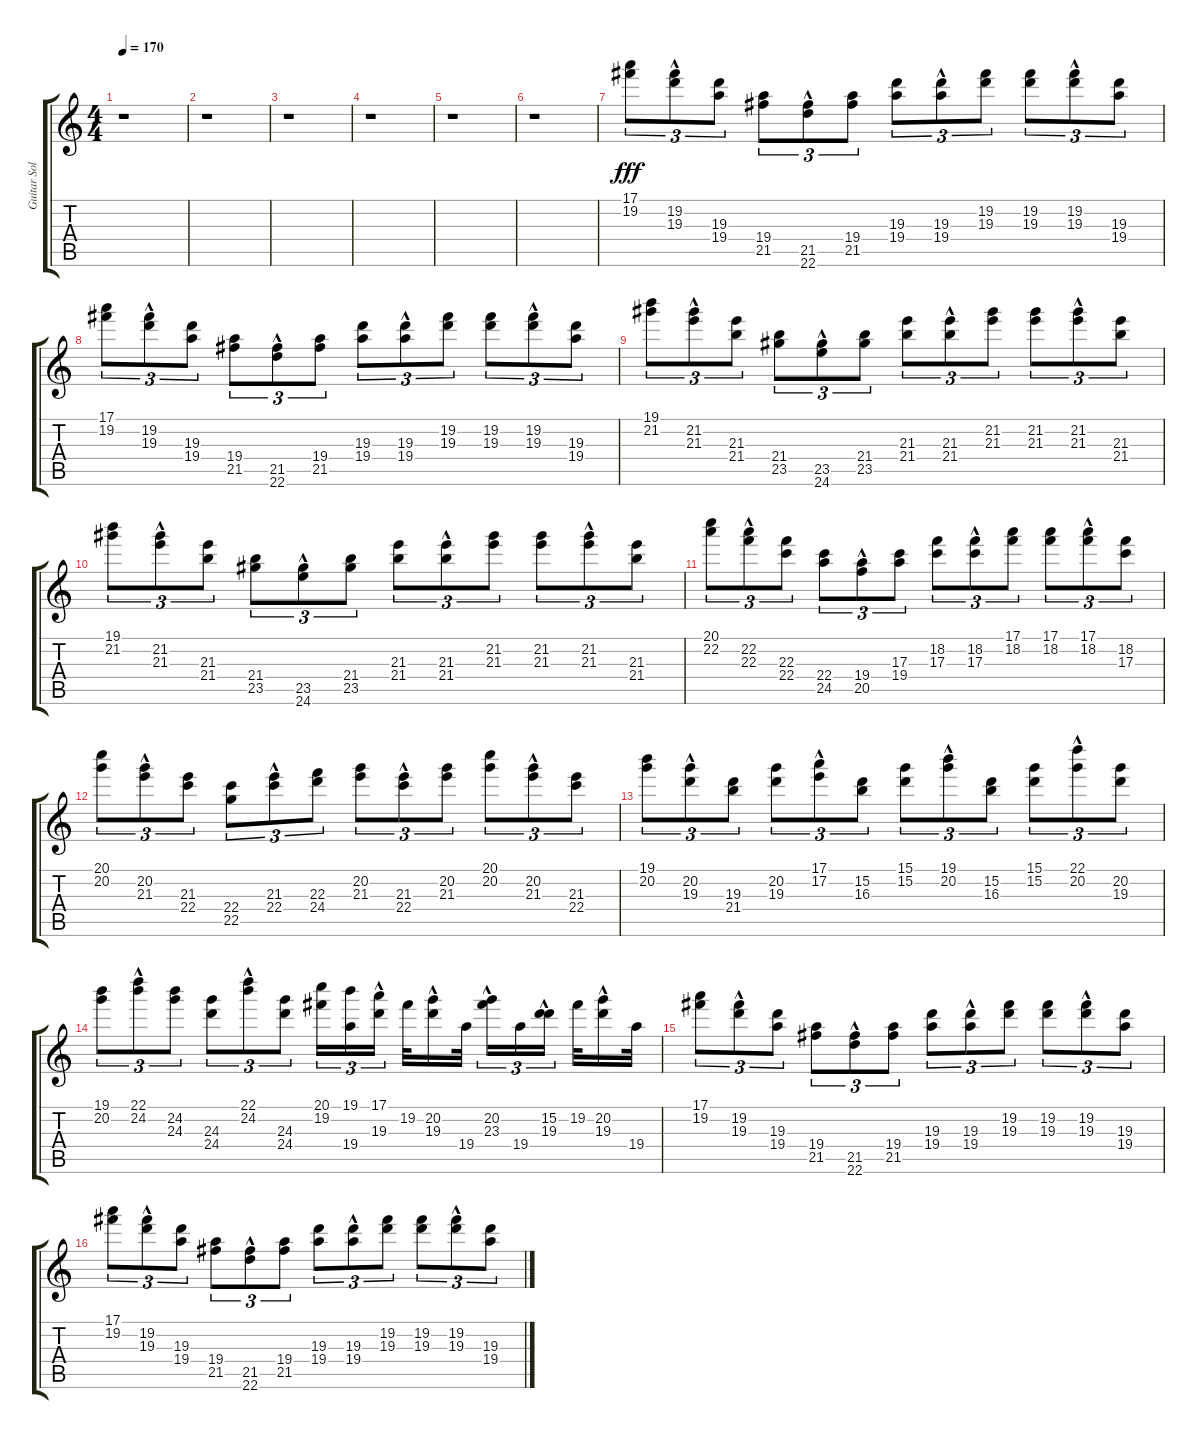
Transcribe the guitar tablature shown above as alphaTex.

\track ("Guitar Solo 2" "Guitar Sol") {instrument distortionguitar}
\staff {score tabs}
\tuning (E4 B3 G3 D3 A2 E2) {hide}
\ts (4 4)
\tempo 170
\clef g2
\ks c
r.1{dy fff} |
r.1 |
r.1 |
r.1 |
r.1 |
r.1 |
(17.1 19.2).8{tu (3 2) volume 13} (19.2{hac} 19.3{hac}).8{tu (3 2)} (19.3 19.4).8{tu (3 2)} (19.4 21.5).8{tu (3 2)} (21.5{hac} 22.6{hac}).8{tu (3 2)} (19.4 21.5).8{tu (3 2)} (19.3 19.4).8{tu (3 2)} (19.3{hac} 19.4{hac}).8{tu (3 2)} (19.2 19.3).8{tu (3 2)} (19.2 19.3).8{tu (3 2)} (19.2{hac} 19.3{hac}).8{tu (3 2)} (19.3 19.4).8{tu (3 2)} |
(17.1 19.2).8{tu (3 2)} (19.2{hac} 19.3{hac}).8{tu (3 2)} (19.3 19.4).8{tu (3 2)} (19.4 21.5).8{tu (3 2)} (21.5{hac} 22.6{hac}).8{tu (3 2)} (19.4 21.5).8{tu (3 2)} (19.3 19.4).8{tu (3 2)} (19.3{hac} 19.4{hac}).8{tu (3 2)} (19.2 19.3).8{tu (3 2)} (19.2 19.3).8{tu (3 2)} (19.2{hac} 19.3{hac}).8{tu (3 2)} (19.3 19.4).8{tu (3 2)} |
(19.1 21.2).8{tu (3 2)} (21.2{hac} 21.3{hac}).8{tu (3 2)} (21.3 21.4).8{tu (3 2)} (21.4 23.5).8{tu (3 2)} (23.5{hac} 24.6{hac}).8{tu (3 2)} (21.4 23.5).8{tu (3 2)} (21.3 21.4).8{tu (3 2)} (21.3{hac} 21.4{hac}).8{tu (3 2)} (21.2 21.3).8{tu (3 2)} (21.2 21.3).8{tu (3 2)} (21.2{hac} 21.3{hac}).8{tu (3 2)} (21.3 21.4).8{tu (3 2)} |
(19.1 21.2).8{tu (3 2)} (21.2{hac} 21.3{hac}).8{tu (3 2)} (21.3 21.4).8{tu (3 2)} (21.4 23.5).8{tu (3 2)} (23.5{hac} 24.6{hac}).8{tu (3 2)} (21.4 23.5).8{tu (3 2)} (21.3 21.4).8{tu (3 2)} (21.3{hac} 21.4{hac}).8{tu (3 2)} (21.2 21.3).8{tu (3 2)} (21.2 21.3).8{tu (3 2)} (21.2{hac} 21.3{hac}).8{tu (3 2)} (21.3 21.4).8{tu (3 2)} |
(20.1 22.2).8{tu (3 2)} (22.2{hac} 22.3{hac}).8{tu (3 2)} (22.3 22.4).8{tu (3 2)} (22.4 24.5).8{tu (3 2)} (19.4{hac} 20.5{hac}).8{tu (3 2)} (17.3 19.4).8{tu (3 2)} (18.2 17.3).8{tu (3 2)} (18.2{hac} 17.3{hac}).8{tu (3 2)} (17.1 18.2).8{tu (3 2)} (17.1 18.2).8{tu (3 2)} (17.1{hac} 18.2{hac}).8{tu (3 2)} (18.2 17.3).8{tu (3 2)} |
(20.1 20.2).8{tu (3 2)} (20.2{hac} 21.3{hac}).8{tu (3 2)} (21.3 22.4).8{tu (3 2)} (22.4 22.5).8{tu (3 2)} (21.3{hac} 22.4{hac}).8{tu (3 2)} (22.3 24.4).8{tu (3 2)} (20.2 21.3).8{tu (3 2)} (21.3{hac} 22.4{hac}).8{tu (3 2)} (20.2 21.3).8{tu (3 2)} (20.1 20.2).8{tu (3 2)} (20.2{hac} 21.3{hac}).8{tu (3 2)} (21.3 22.4).8{tu (3 2)} |
(19.1 20.2).8{tu (3 2)} (20.2{hac} 19.3{hac}).8{tu (3 2)} (19.3 21.4).8{tu (3 2)} (20.2 19.3).8{tu (3 2)} (17.1{hac} 17.2{hac}).8{tu (3 2)} (15.2 16.3).8{tu (3 2)} (15.1 15.2).8{tu (3 2)} (19.1{hac} 20.2{hac}).8{tu (3 2)} (15.2 16.3).8{tu (3 2)} (15.1 15.2).8{tu (3 2)} (22.1{hac} 20.2{hac}).8{tu (3 2)} (20.2 19.3).8{tu (3 2)} |
(19.1 20.2).8{tu (3 2)} (22.1{hac} 24.2{hac}).8{tu (3 2)} (24.2 24.3).8{tu (3 2)} (24.3 24.4).8{tu (3 2)} (22.1{hac} 24.2{hac}).8{tu (3 2)} (24.3 24.4).8{tu (3 2)} (20.1 19.2).16{tu (3 2)} (19.1 19.4).16{tu (3 2)} (17.1{hac} 19.3).16{tu (3 2)} 19.2.32 (20.2{hac} 19.3).16 19.4.32 (20.2{hac} 23.3).16{tu (3 2)} 19.4.16{tu (3 2)} (15.2{hac} 19.3{hac}).16{tu (3 2)} 19.2.32 (20.2{hac} 19.3).16 19.4.32 |
(17.1 19.2).8{tu (3 2)} (19.2{hac} 19.3{hac}).8{tu (3 2)} (19.3 19.4).8{tu (3 2)} (19.4 21.5).8{tu (3 2)} (21.5{hac} 22.6{hac}).8{tu (3 2)} (19.4 21.5).8{tu (3 2)} (19.3 19.4).8{tu (3 2)} (19.3{hac} 19.4{hac}).8{tu (3 2)} (19.2 19.3).8{tu (3 2)} (19.2 19.3).8{tu (3 2)} (19.2{hac} 19.3{hac}).8{tu (3 2)} (19.3 19.4).8{tu (3 2)} |
(17.1 19.2).8{tu (3 2)} (19.2{hac} 19.3{hac}).8{tu (3 2)} (19.3 19.4).8{tu (3 2)} (19.4 21.5).8{tu (3 2)} (21.5{hac} 22.6{hac}).8{tu (3 2)} (19.4 21.5).8{tu (3 2)} (19.3 19.4).8{tu (3 2)} (19.3{hac} 19.4{hac}).8{tu (3 2)} (19.2 19.3).8{tu (3 2)} (19.2 19.3).8{tu (3 2)} (19.2{hac} 19.3{hac}).8{tu (3 2)} (19.3 19.4).8{tu (3 2)}
